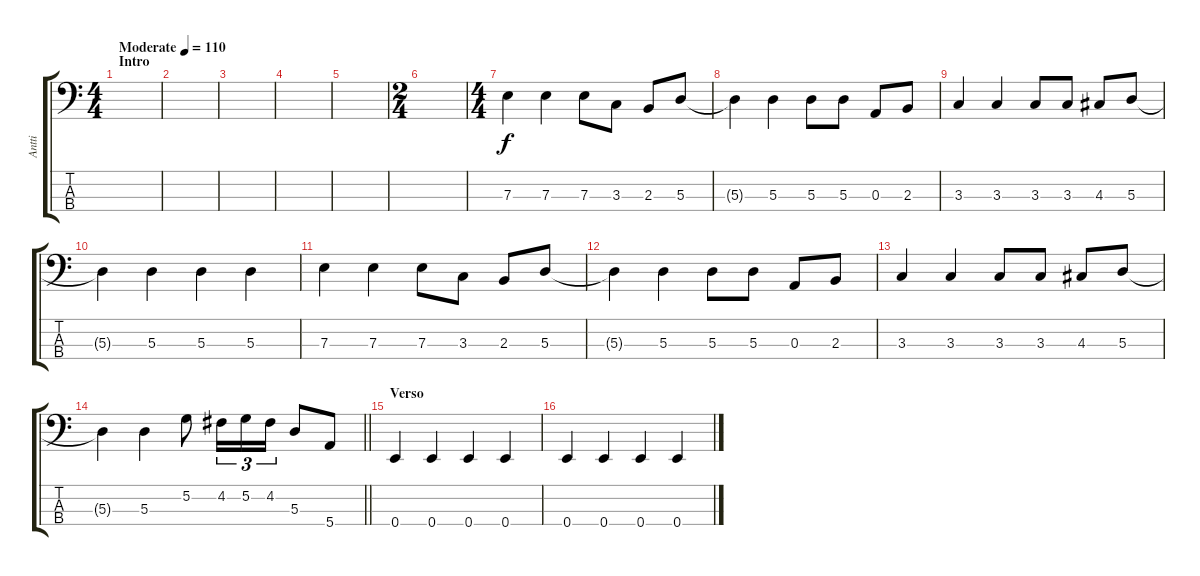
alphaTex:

\track ("Antti" "Antti") {instrument electricbassfinger}
\staff {score tabs}
\tuning (G2 D2 A1 E1) {hide}
\ts (4 4)
\section ("" "Intro")
\tempo (110 "Moderate")
\clef f4
\ks c
|
|
|
|
|
\ts (2 4)
|
\ts (4 4)
7.3.4 7.3.4 7.3.8 3.3.8 2.3.8 5.3.8 |
5.3{t}.4 5.3.4 5.3.8 5.3.8 0.3.8 2.3.8 |
3.3.4 3.3.4 3.3.8 3.3.8 4.3.8 5.3.8 |
5.3{t}.4 5.3.4 5.3.4 5.3.4 |
7.3.4 7.3.4 7.3.8 3.3.8 2.3.8 5.3.8 |
5.3{t}.4 5.3.4 5.3.8 5.3.8 0.3.8 2.3.8 |
3.3.4 3.3.4 3.3.8 3.3.8 4.3.8 5.3.8 |
\barLineRight lightlight
5.3{t}.4 5.3.4 5.2.8 4.2.16{tu (3 2)} 5.2.16{tu (3 2)} 4.2.16{tu (3 2)} 5.3.8 5.4.8 |
\section ("" "Verso")
0.4.4 0.4.4 0.4.4 0.4.4 |
0.4.4 0.4.4 0.4.4 0.4.4
